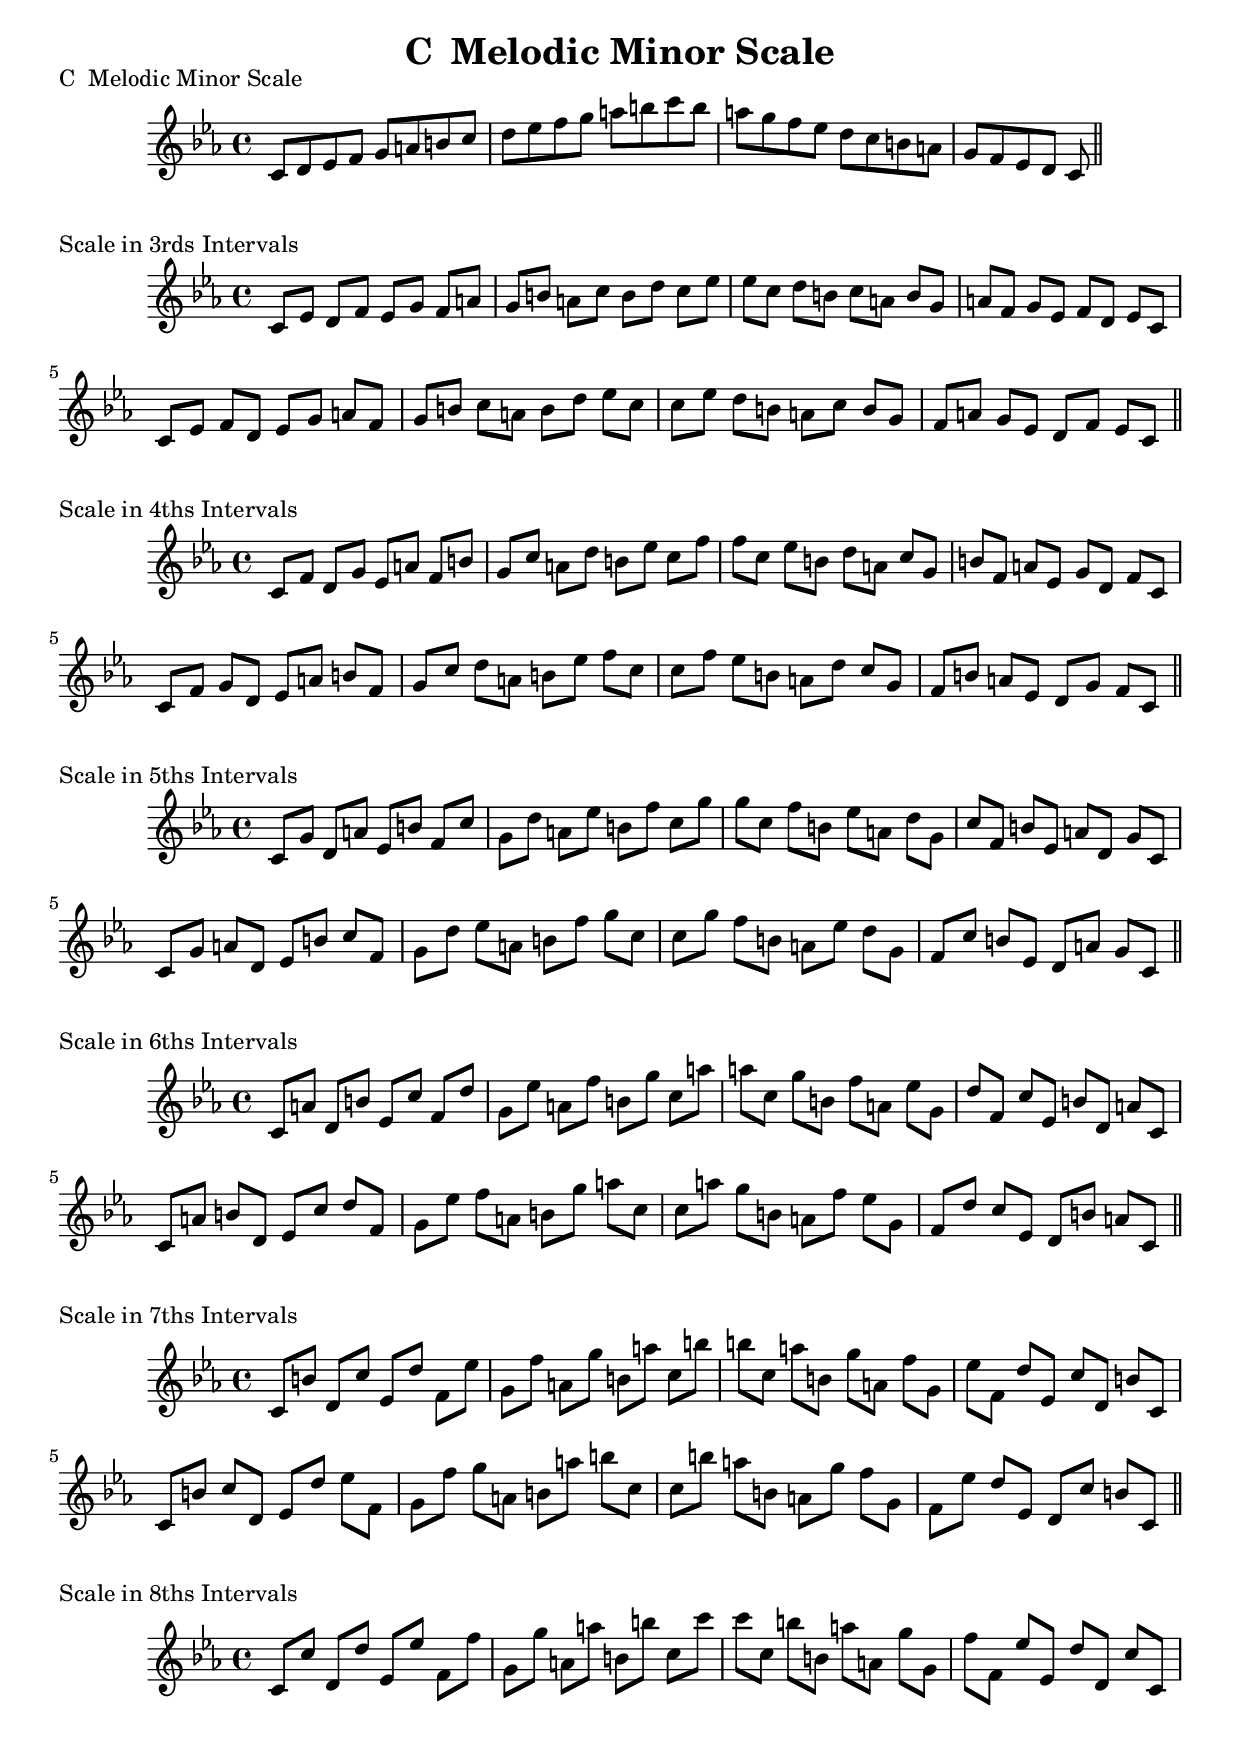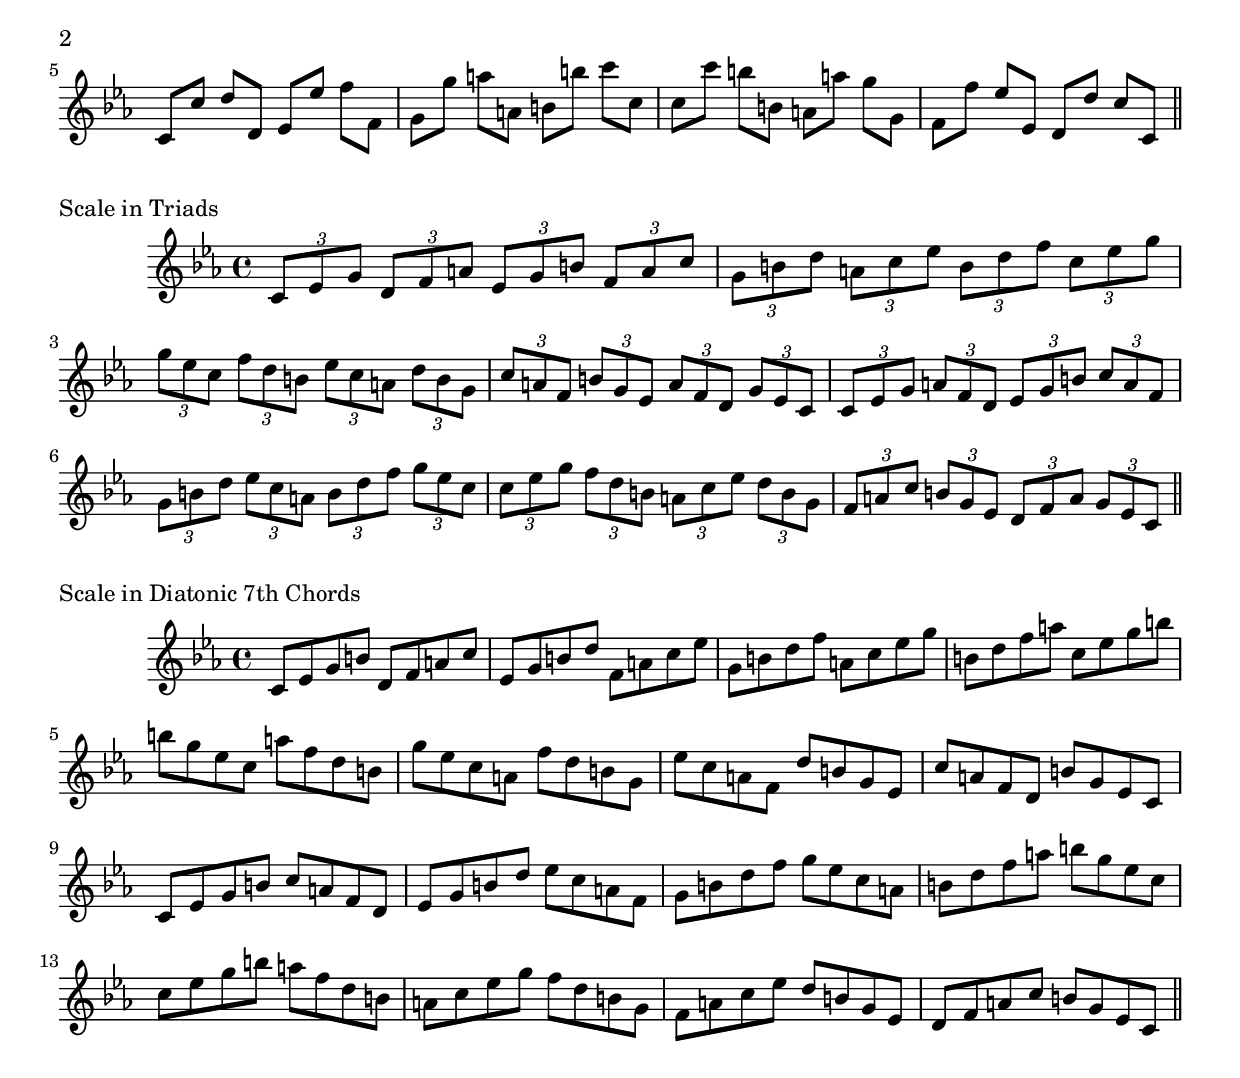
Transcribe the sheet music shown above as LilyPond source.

\version "2.18.2"

\include "scales.ly"

\header{
  title = \markup { "C" " Melodic Minor Scale" }
}

\score {
  \transpose c c
  \new Staff \relative c' {
    \key c \minor
    \CMinorMelodicScale
    \bar "||"
  }
  \header{
    piece = \markup { "C" " Melodic Minor Scale" }
  }
}

\score {
  \transpose c c
  \new Staff \relative c' {
    \key c \minor
    \set Timing.beamExceptions = #'()
    \set Timing.baseMoment = #'(ly:make-moment 1/4)
    \set Timing.beatStructure = #'(1 1 1 1)
    \CMinorMelodicScaleThirds
    \bar "||"
  }
  \header{
    piece = \markup { "Scale in 3rds Intervals" }
  }
}

\score {
  \transpose c c
  \new Staff \relative c' {
    \key c \minor
    \set Timing.beamExceptions = #'()
    \set Timing.baseMoment = #'(ly:make-moment 1/4)
    \set Timing.beatStructure = #'(1 1 1 1)
    \CMinorMelodicScaleFourths
    \bar "||"
  }
  \header{
    piece = \markup { "Scale in 4ths Intervals" }
  }
}

\score {
  \transpose c c
  \new Staff \relative c' {
    \key c \minor
    \set Timing.beamExceptions = #'()
    \set Timing.baseMoment = #'(ly:make-moment 1/4)
    \set Timing.beatStructure = #'(1 1 1 1)
    \CMinorMelodicScaleFifths
    \bar "||"
  }
  \header{
    piece = \markup { "Scale in 5ths Intervals" }
  }
}

\score {
  \transpose c c
  \new Staff \relative c' {
    \key c \minor
    \set Timing.beamExceptions = #'()
    \set Timing.baseMoment = #'(ly:make-moment 1/4)
    \set Timing.beatStructure = #'(1 1 1 1)
    \CMinorMelodicScaleSixths
    \bar "||"
  }
  \header{
    piece = \markup { "Scale in 6ths Intervals" }
  }
}

\score {
  \transpose c c
  \new Staff \relative c' {
    \key c \minor
    \set Timing.beamExceptions = #'()
    \set Timing.baseMoment = #'(ly:make-moment 1/4)
    \set Timing.beatStructure = #'(1 1 1 1)
    \CMinorMelodicScaleSevenths
    \bar "||"
  }
  \header{
    piece = \markup { "Scale in 7ths Intervals" }
  }
}

\score {
  \transpose c c
  \new Staff \relative c' {
    \key c \minor
    \set Timing.beamExceptions = #'()
    \set Timing.baseMoment = #'(ly:make-moment 1/4)
    \set Timing.beatStructure = #'(1 1 1 1)
    \CMinorMelodicScaleEights
    \bar "||"
  }
  \header{
    piece = \markup { "Scale in 8ths Intervals" }
  }
}

\score {
  \transpose c c
  \new Staff \relative c' {
    \key c \minor
    \CMinorMelodicScaleTriads
    \bar "||"
  }
  \header{
    piece = \markup { "Scale in Triads" }
  }
}

\score {
  \transpose c c
  \new Staff \relative c' {
    \key c \minor
    \CMinorMelodicScaleChords
    \bar "||"
  }
  \header{
    piece = \markup { "Scale in Diatonic 7th Chords" }
  }
}